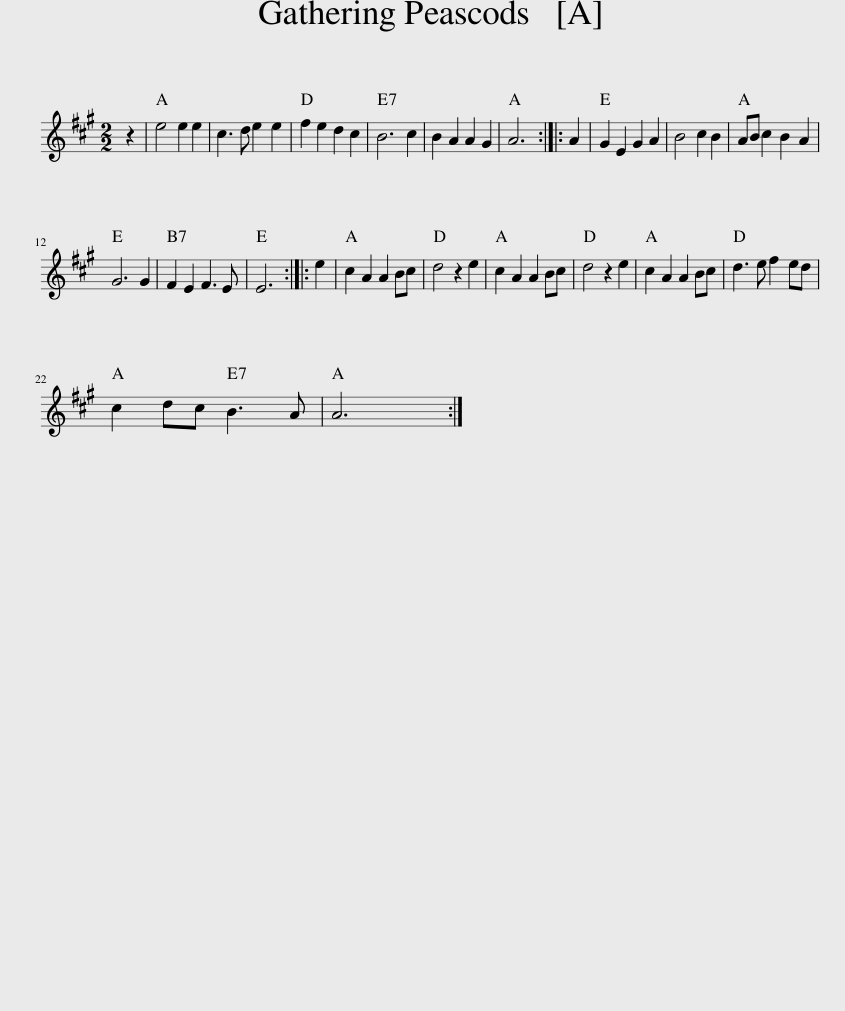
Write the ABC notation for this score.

X:1
L:1/8
M:2/2
I:linebreak $
K:A
V:1 treble
V:1
 z2 | e4 e2 e2 | c3 d e2 e2 | f2 e2 d2 c2 | B6 c2 | %5
 B2 A2 A2 G2 | A6 :: A2 | G2 E2 G2 A2 | B4 c2 B2 | %10
 AB c2 B2 A2 |$ G6 G2 | F2 E2 F3 E | E6 :: e2 | %15
 c2 A2 A2 Bc | d4 z2 e2 | c2 A2 A2 Bc | d4 z2 e2 | c2 A2 A2 Bc | %20
 d3 e f2 ed |$ c2 dc B3 A | A6 :| %23
